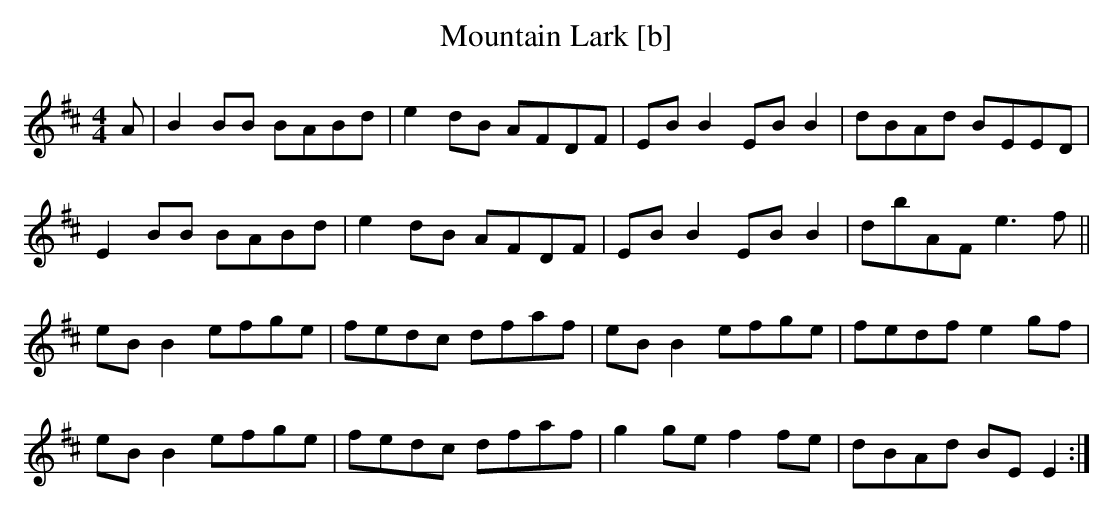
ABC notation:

X:1
T: Mountain Lark [b]
L: 1/8
M: 4/4
K: Edor
A|B2 BB BABd|e2 dB AFDF|EB B2 EB B2|dBAd BEED|
E2 BB BABd|e2 dB AFDF|EB B2 EB B2|dbAF e3 f||
eB B2 efge|fedc dfaf|eB B2 efge|fedf e2 gf|
eB B2 efge|fedc dfaf|g2 ge f2 fe|dBAd BE E2 :|
